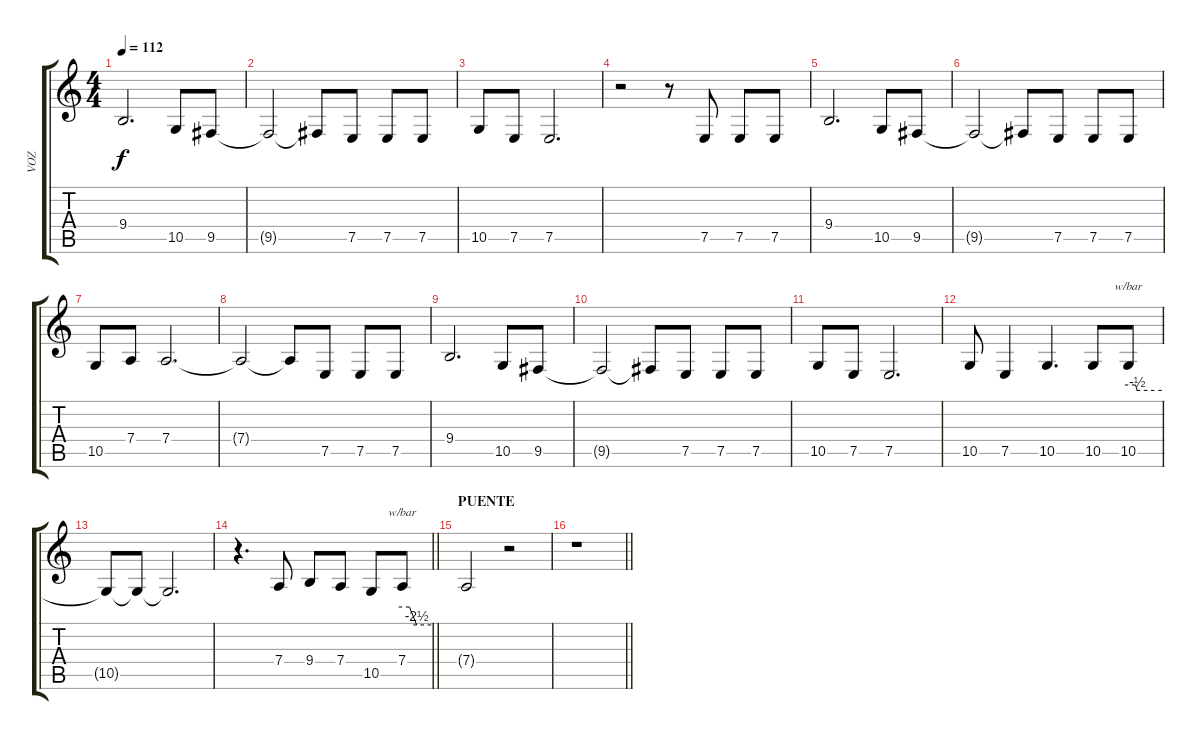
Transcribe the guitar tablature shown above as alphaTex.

\track ("VOZ" "VOZ") {instrument flute}
\staff {score tabs}
\tuning (E4 B3 G3 D3 A2 E2) {hide}
\ts (4 4)
\tempo 112
\clef g2
\ks c
9.4.2{d dy f} 10.5.8 9.5.8 |
9.5{t}.2 9.5{t}.8 7.5.8 7.5.8 7.5.8 |
10.5.8 7.5.8 7.5.2{d} |
r.2 r.8 7.5.8 7.5.8 7.5.8 |
9.4.2{d} 10.5.8 9.5.8 |
9.5{t}.2 9.5{t}.8 7.5.8 7.5.8 7.5.8 |
10.5.8 7.4.8 7.4.2{d} |
7.4{t}.2 7.4{t}.8 7.5.8 7.5.8 7.5.8 |
9.4.2{d} 10.5.8 9.5.8 |
9.5{t}.2 9.5{t}.8 7.5.8 7.5.8 7.5.8 |
10.5.8 7.5.8 7.5.2{d} |
10.5.8 7.5.4 10.5.4{d} 10.5.8 10.5.8{tbe (custom default 0 0 13 0 16 -2 60 -2)} |
10.5{t}.8 10.5{t}.8 10.5{t}.2{d} |
\barLineRight lightlight
r.4{d} 7.4.8 9.4.8 7.4.8 10.5.8 7.4.8{tbe (custom default 0 0 15 0 30 -10 60 -10)} |
\section ("" "PUENTE")
7.4{t}.2 r.2 |
\barLineRight lightlight
r.1
